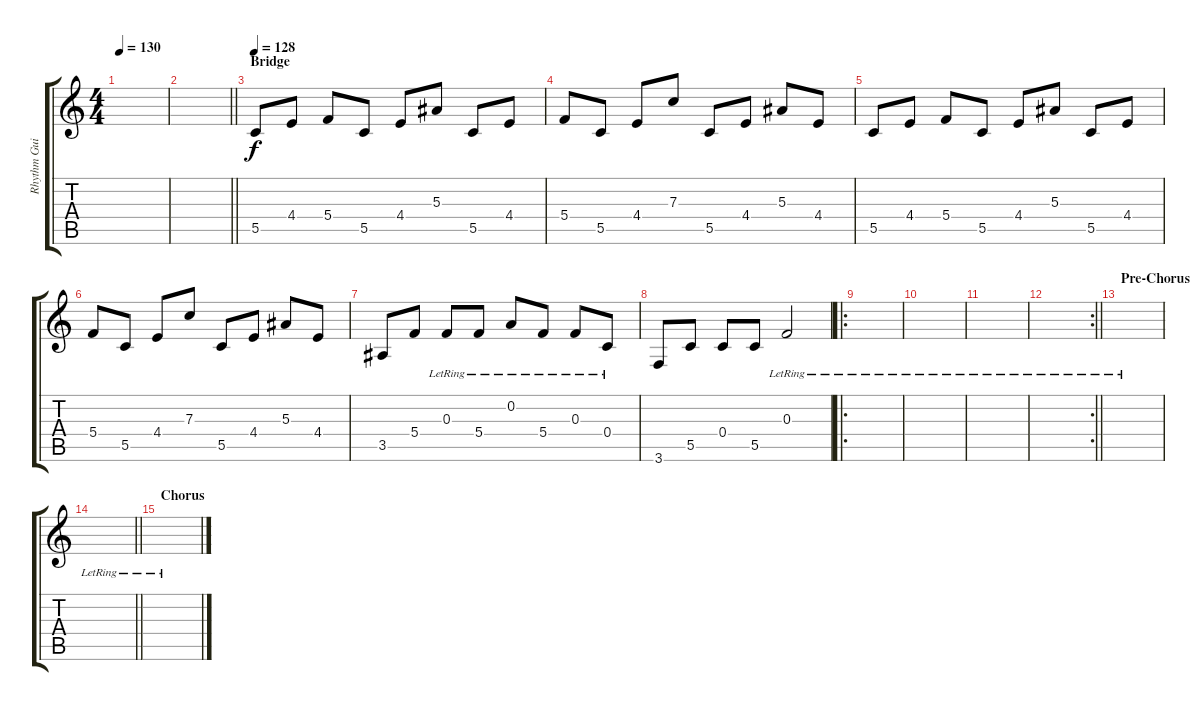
\track ("Rhythm Guitar 1" "Rhythm Gui") {instrument distortionguitar}
\staff {score tabs}
\tuning (D4 A3 F3 C3 G2 D2) {hide}
\ts (4 4)
\tempo 130
\clef g2
\ks c
|
\barLineRight lightlight
|
\section ("" "Bridge")
\tempo 128
5.5.8 4.4.8 5.4.8 5.5.8 4.4.8 5.3.8 5.5.8 4.4.8 |
5.4.8 5.5.8 4.4.8 7.3.8 5.5.8 4.4.8 5.3.8 4.4.8 |
5.5.8 4.4.8 5.4.8 5.5.8 4.4.8 5.3.8 5.5.8 4.4.8 |
5.4.8 5.5.8 4.4.8 7.3.8 5.5.8 4.4.8 5.3.8 4.4.8 |
3.5.8 5.4.8 0.3{lr}.8 5.4{lr}.8 0.2{lr}.8 5.4{lr}.8 0.3{lr}.8 0.4{lr}.8 |
3.6.8 5.5.8 0.4.8 5.5.8 0.3{lr}.2 |
\ro
|
|
|
\rc 2
\barLineRight lightlight
|
\section ("" "Pre-Chorus")
|
\barLineRight lightlight
|
\section ("" "Chorus")
